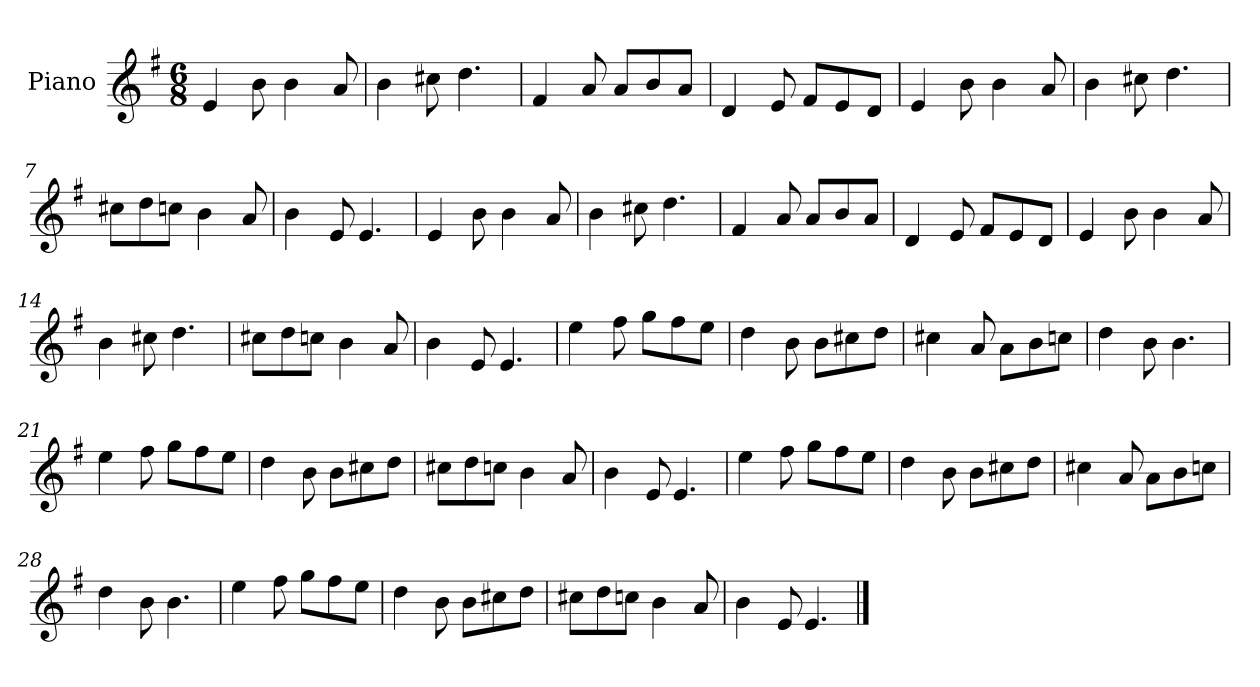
**kern
*part1
*staff1
*I"Piano
*I'Pno
*clefG2
*k[f#]
*M6/8
=1
4e/
8b\
4b\
8a/
=2
4b\
8cc#X\
4.dd\
=3
4f#/
8a/
8a/L
8b/
8a/J
=4
4d/
8e/
8f#/L
8e/
8d/J
=5
4e/
8b\
4b\
8a/
=6
4b\
8cc#X\
4.dd\
=7
8cc#X\L
8dd\
8ccn\J
4b\
8a/
=8
4b\
8e/
4.e/
=9
4e/
8b\
4b\
8a/
=10
4b\
8cc#X\
4.dd\
=11
4f#/
8a/
8a/L
8b/
8a/J
=12
4d/
8e/
8f#/L
8e/
8d/J
=13
4e/
8b\
4b\
8a/
=14
4b\
8cc#X\
4.dd\
=15
8cc#X\L
8dd\
8ccn\J
4b\
8a/
=16
4b\
8e/
4.e/
=17
4ee\
8ff#\
8gg\L
8ff#\
8ee\J
=18
4dd\
8b\
8b\L
8cc#X\
8dd\J
=19
4cc#X\
8a/
8a\L
8b\
8ccn\J
=20
4dd\
8b\
4.b\
=21
4ee\
8ff#\
8gg\L
8ff#\
8ee\J
=22
4dd\
8b\
8b\L
8cc#X\
8dd\J
=23
8cc#X\L
8dd\
8ccn\J
4b\
8a/
=24
4b\
8e/
4.e/
=25
4ee\
8ff#\
8gg\L
8ff#\
8ee\J
=26
4dd\
8b\
8b\L
8cc#X\
8dd\J
=27
4cc#X\
8a/
8a\L
8b\
8ccn\J
=28
4dd\
8b\
4.b\
=29
4ee\
8ff#\
8gg\L
8ff#\
8ee\J
=30
4dd\
8b\
8b\L
8cc#X\
8dd\J
=31
8cc#X\L
8dd\
8ccn\J
4b\
8a/
=32
4b\
8e/
4.e/
==
*-
